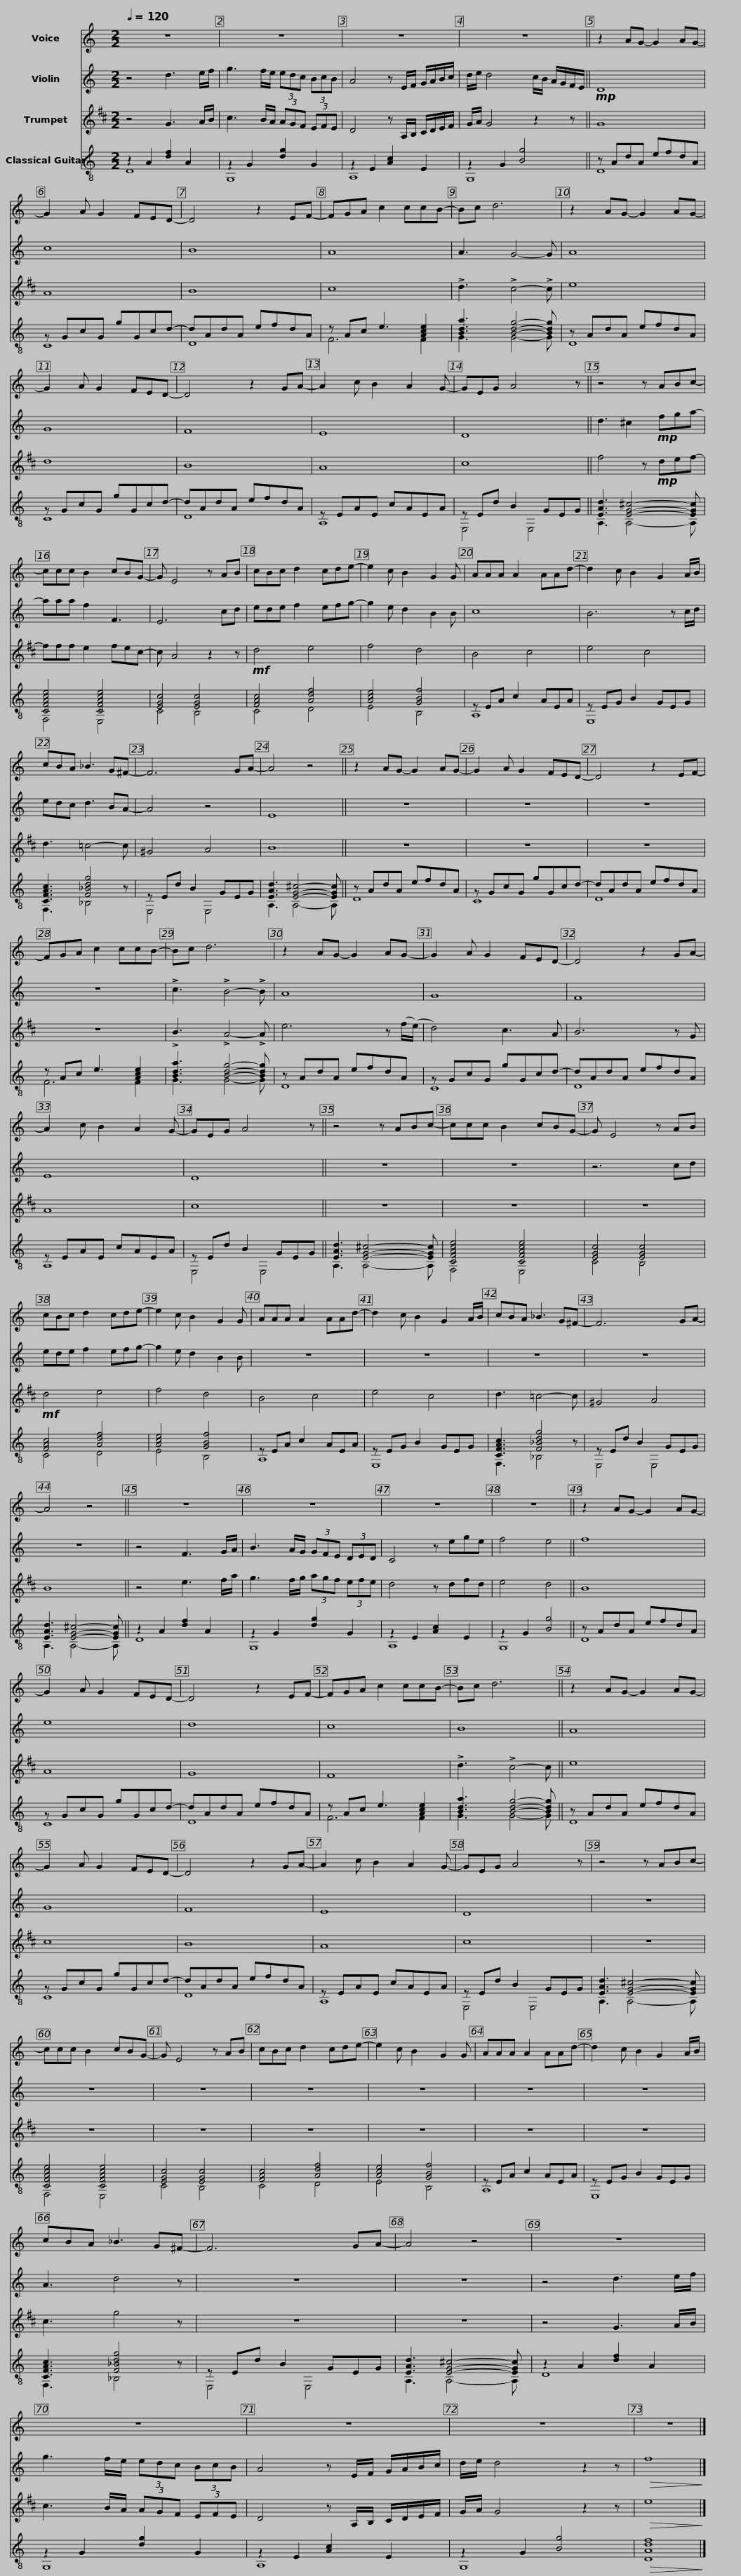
X:1
%%score 1 2 3 ( 4 5 )
L:1/8
Q:1/4=120
M:2/2
I:linebreak $
K:C
V:1 treble
V:2 treble
V:3 treble transpose=-2
V:4 treble-8
V:5 treble-8
V:1
 z8 | z8 | z8 |$ z8 || z2 AG- G2 AG- | %5
 G2 A G2 FED- | D4 z2 EF- |$ FGA c2 ccB- | Bc d6 | z2 AG- G2 AG- | %10
 G2 A G2 FED- | D4 z2 GA- |$ A2 c B2 A2 G- | GEG A4 z || z4 z ABc- | %15
 ccc B2 cBG- | G E4 z AB |$ cBc d2 cde- | e2 c B2 G2 G | AAA A2 AAd- | %20
 d2 c B2 G2 A/B/ | cBA _B3 G^F- |$ F6 GA- | A4 z4 || z2 AG- G2 AG- | %25
 G2 A G2 FED- | D4 z2 EF- |$ FGA c2 ccB- | Bc d6 | z2 AG- G2 AG- | %30
 G2 A G2 FED- | D4 z2 GA- |$ A2 c B2 A2 G- | GEG A4 z || z4 z ABc- | %35
 ccc B2 cBG- | G E4 z AB |$ cBc d2 cde- | e2 c B2 G2 G | AAA A2 AAd- | %40
 d2 c B2 G2 A/B/ | cBA _B3 G^F- |$ F6 GA- | A4 z4 || z8 | %45
 z8 | z8 | z8 ||$ z2 AG- G2 AG- | G2 A G2 FED- | %50
 D4 z2 EF- | FGA c2 ccB- | Bc d6 ||$ z2 AG- G2 AG- | G2 A G2 FED- | %55
 D4 z2 GA- | A2 c B2 A2 G- | GEG A4 z |$ z4 z ABc- | ccc B2 cBG- | %60
 G E4 z AB | cBc d2 cde- | e2 c B2 G2 G |$ AAA A2 AAd- | d2 c B2 G2 A/B/ | %65
 cBA _B3 G^F- | F6 GA- | A4 z4 |$ z8 | z8 | %70
 z8 | z8 | z8 |] %73
V:2
 z4 d3 e/f/ | g3 f/e/ (3edc (3BcB | A4 z E/F/ G/A/B/c/ |$ d/e/ d4 c/B/ A/G/F/E/ ||!mp! D8 | %5
 c8 | B8 |$ A8 | A3 G4- G | A8 | %10
 G8 | F8 |$ E8 | D8 || d3 ^c2!mp! fga- | %15
 aaa f2 F3 | E6 cd |$ ede f2 efg- | g2 e d2 B2 B | c8 | %20
 B6 z c/d/ | edc d3 BA- |$ A4 z4 | E8 || z8 | %25
 z8 | z8 |$ z8 | !>!c3 !>!B4- !>!B | A8 | %30
 G8 | F8 |$ E8 | D8 || z8 | %35
 z8 | z6 cd |$ ede f2 efg- | g2 e d2 B2 B | z8 | %40
 z8 | z8 |$ z8 | z8 || z4 F3 G/A/ | %45
 B3 A/G/ (3GFE (3DED | C4 z ege | f4 e4 ||$ f8 | e8 | %50
 d8 | c8 | B8 ||$ A8 | G8 | %55
 F8 | E8 | D8 |$ z8 | z8 | %60
 z8 | z8 | z8 |$ z8 | z8 | %65
 A3 d4 z | z8 | z8 |$ z4 d3 e/f/ | g3 f/e/ (3edc (3BcB | %70
 A4 z E/F/ G/A/B/c/ | d/e/ d4 z2 z |!>(! f8!>)! |] %73
V:3
[K:D] z4 G3 A/B/ | c3 B/A/ (3AGF (3EFE | D4 z A,/B,/ C/D/E/F/ |$ G/A/ G4 z2 z || G8 | %5
 A8 | B8 |$ c8 | !>!d3 !>!c4- !>!c | e8 | %10
 d8 | B8 |$ A8 | c8 || f4 z!mp! def- | %15
 fff e2 fec- | c A4 z2 z |$!mf! d4 e4 | f4 d4 | B4 c4 | %20
 e4 c4 | d3 =c4- c |$ ^G4 A4 | B8 || z8 | %25
 z8 | z8 |$ z8 | !>!B3 !>!A4- !>!A | e6 z (f/(e/) | %30
 d4) c3 A | B6 z G |$ A8 | c8 || z8 | %35
 z8 | z8 |$!mf! d4 e4 | f4 d4 | B4 c4 | %40
 e4 c4 | d3 =c4- c |$ ^G4 A4 | B8 || z4 e3 f/a/ | %45
 g3 f/g/ (3agf (3efe | d4 z dfd | e4 d4 ||$ B8 | A8 | %50
 G8 | F8 | !>!d3 !>!c4- c ||$ e8 | c8 | %55
 B8 | A8 | c8 |$ z8 | z8 | %60
 z8 | z8 | z8 |$ z8 | z8 | %65
 c3 g4 z | z8 | z8 |$ z4 G3 A/B/ | c3 B/A/ (3AGF (3EFE | %70
 D4 z A,/B,/ C/D/E/F/ | G/A/ G4 z2 z |!>(! e8!>)! |] %73
V:4
 z2 A2 [df]2 A2 | z2 G2 [dg]2 G2 | z2 E2 [Ac]2 E2 |$ z2 G2 [Bg]4 || z AdA efdA | %5
 z GcG gGcd- | dAdA efdA |$ z Ac e3 [Ace]2 | [Bda]3 [Bdg]4- [Bdg] | z AdA efdA | %10
 z GcG gGcd- | dAdA efdA |$ z EAE cAEA | z Ed B2 GEG || [EAd]3 [EG^c]4- [EGc] | %15
 [CFAce]4 [CFAce]4 | [EGc]4 [EGc]4 |$ [FAc]4 [Adf]4 | [Ace]4 [GBf]4 | z EA c2 AEA | %20
 z EG B2 GEG | [CFAc]3 [F_Bdg]4 z |$ z Ed B2 GEG | [EAd]3 [EG^c]4- [EGc] || z AdA efdA | %25
 z GcG gGcd- | dAdA efdA |$ z Ac e3 [Ace]2 | [Bda]3 [Bdg]4- [Bdg] | z AdA efdA | %30
 z GcG gGcd- | dAdA efdA |$ z EAE cAEA | z Ed B2 GEG || [EAd]3 [EG^c]4- [EGc] | %35
 [CFAce]4 [CFAce]4 | [EGc]4 [EGc]4 |$ [FAc]4 [Adf]4 | [Ace]4 [GBf]4 | z EA c2 AEA | %40
 z EG B2 GEG | [CFAc]3 [F_Bdg]4 z |$ z Ed B2 GEG | [EAd]3 [EG^c]4- [EGc] || z2 A2 [df]2 A2 | %45
 z2 G2 [dg]2 G2 | z2 E2 [Ac]2 E2 | z2 G2 [Bg]4 ||$ z AdA efdA | z GcG gGcd- | %50
 dAdA efdA | z Ac e3 [Ace]2 | [Bda]3 [Bdg]4- [Bdg] ||$ z AdA efdA | z GcG gGcd- | %55
 dAdA efdA | z EAE cAEA | z Ed B2 GEG |$ [EAd]3 [EG^c]4- [EGc] | [CFAce]4 [CFAce]4 | %60
 [EGc]4 [EGc]4 | [FAc]4 [Adf]4 | [Ace]4 [GBf]4 |$ z EA c2 AEA | z EG B2 GEG | %65
 [CFAc]3 [F_Bdg]4 z | z Ed B2 GEG | [EAd]3 [EG^c]4- [EGc] |$ z2 A2 [df]2 A2 | z2 G2 [dg]2 G2 | %70
 z2 E2 [Ac]2 E2 | z2 G2 [Bg]4 |!>(! [DAdf]8!>)! |] %73
V:5
 D8 | G,8 | A,8 |$ G,8 || D8 | %5
 C8 | D8 |$ F6 F2 | G3 G4- G | D8 | %10
 C8 | D8 |$ A,8 | E,4 E,4 || A,3 A,4- A, | %15
 F,4 E,4 | C4 B,4 |$ C4 D4 | E4 B,4 | A,8 | %20
 E,8 | F,3 _B,4 z |$ E,4 E,4 | A,3 A,4- A, || D8 | %25
 C8 | D8 |$ F6 F2 | G3 G4- G | D8 | %30
 C8 | D8 |$ A,8 | E,4 E,4 || A,3 A,4- A, | %35
 F,4 E,4 | C4 B,4 |$ C4 D4 | E4 B,4 | A,8 | %40
 E,8 | F,3 _B,4 z |$ E,4 E,4 | A,3 A,4- A, || D8 | %45
 G,8 | A,8 | G,8 ||$ D8 | C8 | %50
 D8 | F6 F2 | G3 G4- G ||$ D8 | C8 | %55
 D8 | A,8 | E,4 E,4 |$ A,3 A,4- A, | F,4 E,4 | %60
 C4 B,4 | C4 D4 | E4 B,4 |$ A,8 | E,8 | %65
 F,3 _B,4 z | E,4 E,4 | A,3 A,4- A, |$ D8 | G,8 | %70
 A,8 | G,8 | x8 |] %73
